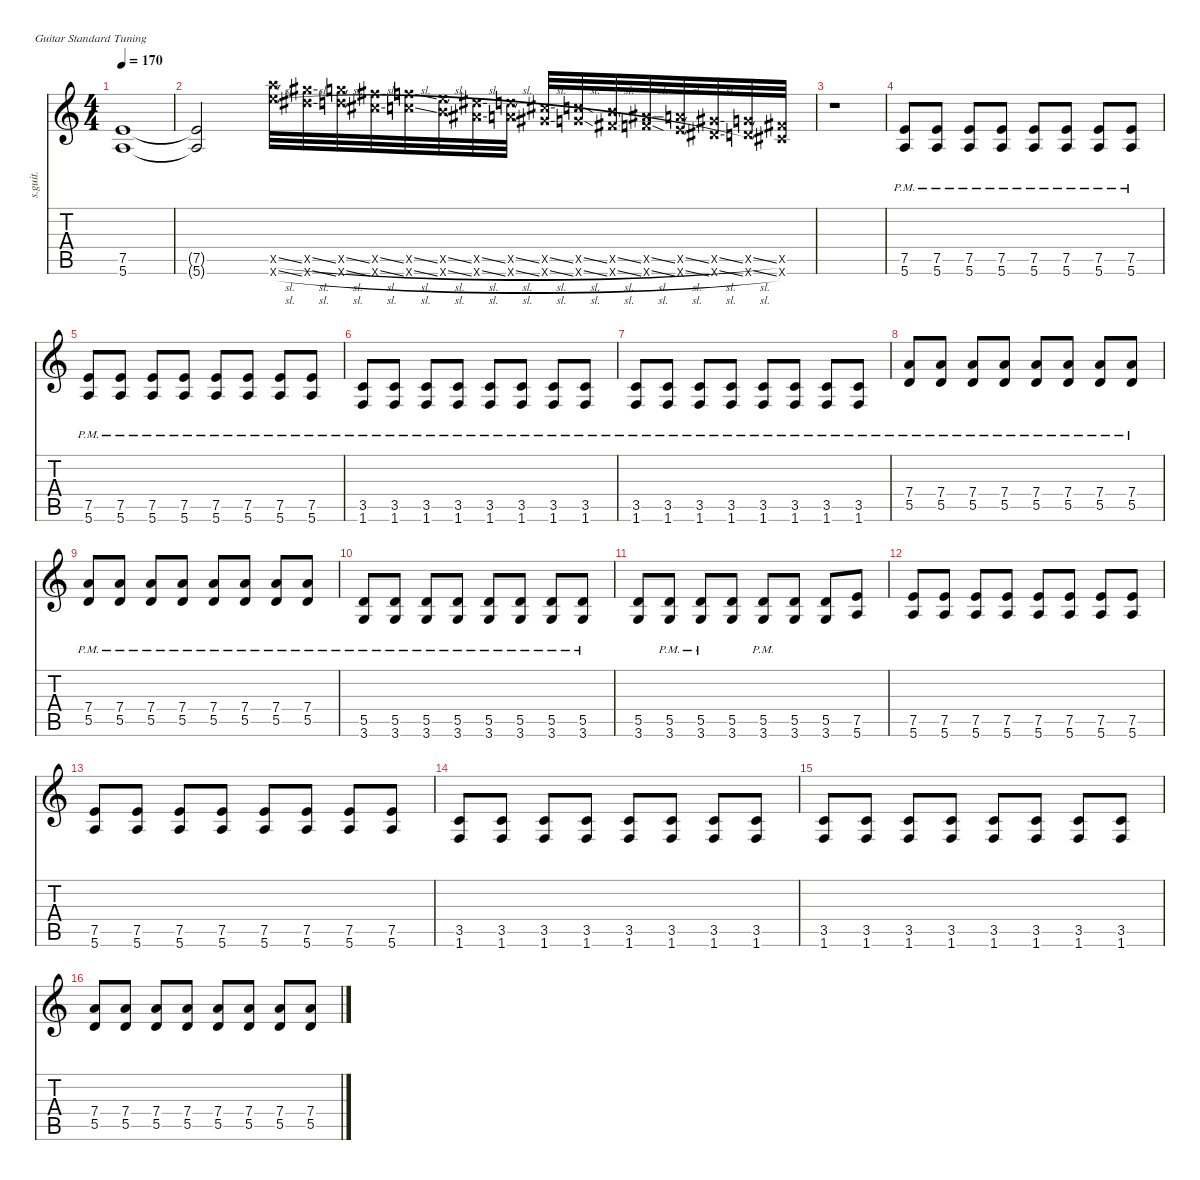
\defaultSystemsLayout 4
\hideDynamics
\bracketExtendMode nobrackets
\track ("Rythm Guitar Dist." "s.guit.") {instrument distortionguitar}
\staff {score tabs}
\tuning (E4 B3 G3 D3 A2 E2)
\ts (4 4)
\tempo 170
\clef g2
\ks c
(7.5 5.6).1{lyrics (0 "") lyrics (1 "") lyrics (2 "") lyrics (3 "") lyrics (4 "") dy f} |
(7.5{t} 5.6{t}).2{lyrics (0 "") lyrics (1 "") lyrics (2 "") lyrics (3 "") lyrics (4 "")} (24.5{sl x} 24.6{sl x}).32{lyrics (0 "") lyrics (1 "") lyrics (2 "") lyrics (3 "") lyrics (4 "")} (23.6{sl x acc #} 23.5{sl x acc #}).32{lyrics (0 "") lyrics (1 "") lyrics (2 "") lyrics (3 "") lyrics (4 "")} (22.5{sl x} 22.6{sl x}).32{lyrics (0 "") lyrics (1 "") lyrics (2 "") lyrics (3 "") lyrics (4 "")} (21.5{sl x acc #} 21.6{sl x acc #}).32{lyrics (0 "") lyrics (1 "") lyrics (2 "") lyrics (3 "") lyrics (4 "")} (20.5{sl x} 20.6{sl x}).32{lyrics (0 "") lyrics (1 "") lyrics (2 "") lyrics (3 "") lyrics (4 "")} (19.6{sl x} 19.5{sl x}).32{lyrics (0 "") lyrics (1 "") lyrics (2 "") lyrics (3 "") lyrics (4 "")} (18.5{sl x acc #} 18.6{sl x acc #}).32{lyrics (0 "") lyrics (1 "") lyrics (2 "") lyrics (3 "") lyrics (4 "")} (17.5{sl x} 17.6{sl x}).32{lyrics (0 "") lyrics (1 "") lyrics (2 "") lyrics (3 "") lyrics (4 "")} (16.5{sl x acc #} 16.6{sl x acc #}).32{lyrics (0 "") lyrics (1 "") lyrics (2 "") lyrics (3 "") lyrics (4 "")} (15.6{sl x} 15.5{sl x}).32{lyrics (0 "") lyrics (1 "") lyrics (2 "") lyrics (3 "") lyrics (4 "")} (14.5{sl x} 14.6{sl x acc #}).32{lyrics (0 "") lyrics (1 "") lyrics (2 "") lyrics (3 "") lyrics (4 "")} (13.5{sl x acc #} 13.6{sl x}).32{lyrics (0 "") lyrics (1 "") lyrics (2 "") lyrics (3 "") lyrics (4 "")} (12.5{sl x} 12.6{sl x}).32{lyrics (0 "") lyrics (1 "") lyrics (2 "") lyrics (3 "") lyrics (4 "")} (11.6{sl x acc #} 11.5{sl x acc #}).32{lyrics (0 "") lyrics (1 "") lyrics (2 "") lyrics (3 "") lyrics (4 "")} (10.5{sl x} 10.6{sl x}).32{lyrics (0 "") lyrics (1 "") lyrics (2 "") lyrics (3 "") lyrics (4 "")} (9.5{x acc #} 9.6{x acc #}).32{lyrics (0 "") lyrics (1 "") lyrics (2 "") lyrics (3 "") lyrics (4 "")} |
r.1 |
(7.5{pm} 5.6{pm}).8{lyrics (0 "") lyrics (1 "") lyrics (2 "") lyrics (3 "") lyrics (4 "")} (7.5{pm} 5.6{pm}).8{lyrics (0 "") lyrics (1 "") lyrics (2 "") lyrics (3 "") lyrics (4 "")} (7.5{pm} 5.6{pm}).8{lyrics (0 "") lyrics (1 "") lyrics (2 "") lyrics (3 "") lyrics (4 "")} (7.5{pm} 5.6{pm}).8{lyrics (0 "") lyrics (1 "") lyrics (2 "") lyrics (3 "") lyrics (4 "")} (7.5{pm} 5.6{pm}).8{lyrics (0 "") lyrics (1 "") lyrics (2 "") lyrics (3 "") lyrics (4 "")} (7.5{pm} 5.6{pm}).8{lyrics (0 "") lyrics (1 "") lyrics (2 "") lyrics (3 "") lyrics (4 "")} (7.5{pm} 5.6{pm}).8{lyrics (0 "") lyrics (1 "") lyrics (2 "") lyrics (3 "") lyrics (4 "")} (7.5{pm} 5.6{pm}).8{lyrics (0 "") lyrics (1 "") lyrics (2 "") lyrics (3 "") lyrics (4 "")} |
(7.5{pm} 5.6{pm}).8{lyrics (0 "") lyrics (1 "") lyrics (2 "") lyrics (3 "") lyrics (4 "")} (7.5{pm} 5.6{pm}).8{lyrics (0 "") lyrics (1 "") lyrics (2 "") lyrics (3 "") lyrics (4 "")} (7.5{pm} 5.6{pm}).8{lyrics (0 "") lyrics (1 "") lyrics (2 "") lyrics (3 "") lyrics (4 "")} (7.5{pm} 5.6{pm}).8{lyrics (0 "") lyrics (1 "") lyrics (2 "") lyrics (3 "") lyrics (4 "")} (7.5{pm} 5.6{pm}).8{lyrics (0 "") lyrics (1 "") lyrics (2 "") lyrics (3 "") lyrics (4 "")} (7.5{pm} 5.6{pm}).8{lyrics (0 "") lyrics (1 "") lyrics (2 "") lyrics (3 "") lyrics (4 "")} (7.5{pm} 5.6{pm}).8{lyrics (0 "") lyrics (1 "") lyrics (2 "") lyrics (3 "") lyrics (4 "")} (7.5{pm} 5.6{pm}).8{lyrics (0 "") lyrics (1 "") lyrics (2 "") lyrics (3 "") lyrics (4 "")} |
(3.5{pm} 1.6{pm}).8{lyrics (0 "") lyrics (1 "") lyrics (2 "") lyrics (3 "") lyrics (4 "")} (3.5{pm} 1.6{pm}).8{lyrics (0 "") lyrics (1 "") lyrics (2 "") lyrics (3 "") lyrics (4 "")} (3.5{pm} 1.6{pm}).8{lyrics (0 "") lyrics (1 "") lyrics (2 "") lyrics (3 "") lyrics (4 "")} (3.5{pm} 1.6{pm}).8{lyrics (0 "") lyrics (1 "") lyrics (2 "") lyrics (3 "") lyrics (4 "")} (3.5{pm} 1.6{pm}).8{lyrics (0 "") lyrics (1 "") lyrics (2 "") lyrics (3 "") lyrics (4 "")} (3.5{pm} 1.6{pm}).8{lyrics (0 "") lyrics (1 "") lyrics (2 "") lyrics (3 "") lyrics (4 "")} (3.5{pm} 1.6{pm}).8{lyrics (0 "") lyrics (1 "") lyrics (2 "") lyrics (3 "") lyrics (4 "")} (3.5{pm} 1.6{pm}).8{lyrics (0 "") lyrics (1 "") lyrics (2 "") lyrics (3 "") lyrics (4 "")} |
(3.5{pm} 1.6{pm}).8{lyrics (0 "") lyrics (1 "") lyrics (2 "") lyrics (3 "") lyrics (4 "")} (3.5{pm} 1.6{pm}).8{lyrics (0 "") lyrics (1 "") lyrics (2 "") lyrics (3 "") lyrics (4 "")} (3.5{pm} 1.6{pm}).8{lyrics (0 "") lyrics (1 "") lyrics (2 "") lyrics (3 "") lyrics (4 "")} (3.5{pm} 1.6{pm}).8{lyrics (0 "") lyrics (1 "") lyrics (2 "") lyrics (3 "") lyrics (4 "")} (3.5{pm} 1.6{pm}).8{lyrics (0 "") lyrics (1 "") lyrics (2 "") lyrics (3 "") lyrics (4 "")} (3.5{pm} 1.6{pm}).8{lyrics (0 "") lyrics (1 "") lyrics (2 "") lyrics (3 "") lyrics (4 "")} (3.5{pm} 1.6{pm}).8{lyrics (0 "") lyrics (1 "") lyrics (2 "") lyrics (3 "") lyrics (4 "")} (3.5{pm} 1.6{pm}).8{lyrics (0 "") lyrics (1 "") lyrics (2 "") lyrics (3 "") lyrics (4 "")} |
(7.4{pm} 5.5{pm}).8{lyrics (0 "") lyrics (1 "") lyrics (2 "") lyrics (3 "") lyrics (4 "")} (7.4{pm} 5.5{pm}).8{lyrics (0 "") lyrics (1 "") lyrics (2 "") lyrics (3 "") lyrics (4 "")} (7.4{pm} 5.5{pm}).8{lyrics (0 "") lyrics (1 "") lyrics (2 "") lyrics (3 "") lyrics (4 "")} (7.4{pm} 5.5{pm}).8{lyrics (0 "") lyrics (1 "") lyrics (2 "") lyrics (3 "") lyrics (4 "")} (7.4{pm} 5.5{pm}).8{lyrics (0 "") lyrics (1 "") lyrics (2 "") lyrics (3 "") lyrics (4 "")} (7.4{pm} 5.5{pm}).8{lyrics (0 "") lyrics (1 "") lyrics (2 "") lyrics (3 "") lyrics (4 "")} (7.4{pm} 5.5{pm}).8{lyrics (0 "") lyrics (1 "") lyrics (2 "") lyrics (3 "") lyrics (4 "")} (7.4{pm} 5.5{pm}).8{lyrics (0 "") lyrics (1 "") lyrics (2 "") lyrics (3 "") lyrics (4 "")} |
(7.4{pm} 5.5{pm}).8{lyrics (0 "") lyrics (1 "") lyrics (2 "") lyrics (3 "") lyrics (4 "")} (7.4{pm} 5.5{pm}).8{lyrics (0 "") lyrics (1 "") lyrics (2 "") lyrics (3 "") lyrics (4 "")} (7.4{pm} 5.5{pm}).8{lyrics (0 "") lyrics (1 "") lyrics (2 "") lyrics (3 "") lyrics (4 "")} (7.4{pm} 5.5{pm}).8{lyrics (0 "") lyrics (1 "") lyrics (2 "") lyrics (3 "") lyrics (4 "")} (7.4{pm} 5.5{pm}).8{lyrics (0 "") lyrics (1 "") lyrics (2 "") lyrics (3 "") lyrics (4 "")} (7.4{pm} 5.5{pm}).8{lyrics (0 "") lyrics (1 "") lyrics (2 "") lyrics (3 "") lyrics (4 "")} (7.4{pm} 5.5{pm}).8{lyrics (0 "") lyrics (1 "") lyrics (2 "") lyrics (3 "") lyrics (4 "")} (7.4{pm} 5.5{pm}).8{lyrics (0 "") lyrics (1 "") lyrics (2 "") lyrics (3 "") lyrics (4 "")} |
(5.5{pm} 3.6{pm}).8{lyrics (0 "") lyrics (1 "") lyrics (2 "") lyrics (3 "") lyrics (4 "")} (5.5{pm} 3.6{pm}).8{lyrics (0 "") lyrics (1 "") lyrics (2 "") lyrics (3 "") lyrics (4 "")} (5.5{pm} 3.6{pm}).8{lyrics (0 "") lyrics (1 "") lyrics (2 "") lyrics (3 "") lyrics (4 "")} (5.5{pm} 3.6{pm}).8{lyrics (0 "") lyrics (1 "") lyrics (2 "") lyrics (3 "") lyrics (4 "")} (5.5{pm} 3.6{pm}).8{lyrics (0 "") lyrics (1 "") lyrics (2 "") lyrics (3 "") lyrics (4 "")} (5.5{pm} 3.6{pm}).8{lyrics (0 "") lyrics (1 "") lyrics (2 "") lyrics (3 "") lyrics (4 "")} (5.5{pm} 3.6{pm}).8{lyrics (0 "") lyrics (1 "") lyrics (2 "") lyrics (3 "") lyrics (4 "")} (5.5{pm} 3.6{pm}).8{lyrics (0 "") lyrics (1 "") lyrics (2 "") lyrics (3 "") lyrics (4 "")} |
(5.5 3.6).8{lyrics (0 "") lyrics (1 "") lyrics (2 "") lyrics (3 "") lyrics (4 "")} (5.5{pm} 3.6{pm}).8{lyrics (0 "") lyrics (1 "") lyrics (2 "") lyrics (3 "") lyrics (4 "")} (5.5{pm} 3.6{pm}).8{lyrics (0 "") lyrics (1 "") lyrics (2 "") lyrics (3 "") lyrics (4 "")} (5.5 3.6).8{lyrics (0 "") lyrics (1 "") lyrics (2 "") lyrics (3 "") lyrics (4 "")} (5.5{pm} 3.6{pm}).8{lyrics (0 "") lyrics (1 "") lyrics (2 "") lyrics (3 "") lyrics (4 "")} (5.5 3.6).8{lyrics (0 "") lyrics (1 "") lyrics (2 "") lyrics (3 "") lyrics (4 "")} (5.5 3.6).8{lyrics (0 "") lyrics (1 "") lyrics (2 "") lyrics (3 "") lyrics (4 "")} (7.5 5.6).8{lyrics (0 "") lyrics (1 "") lyrics (2 "") lyrics (3 "") lyrics (4 "")} |
(7.5 5.6).8{lyrics (0 "") lyrics (1 "") lyrics (2 "") lyrics (3 "") lyrics (4 "")} (7.5 5.6).8{lyrics (0 "") lyrics (1 "") lyrics (2 "") lyrics (3 "") lyrics (4 "")} (7.5 5.6).8{lyrics (0 "") lyrics (1 "") lyrics (2 "") lyrics (3 "") lyrics (4 "")} (7.5 5.6).8{lyrics (0 "") lyrics (1 "") lyrics (2 "") lyrics (3 "") lyrics (4 "")} (7.5 5.6).8{lyrics (0 "") lyrics (1 "") lyrics (2 "") lyrics (3 "") lyrics (4 "")} (7.5 5.6).8{lyrics (0 "") lyrics (1 "") lyrics (2 "") lyrics (3 "") lyrics (4 "")} (7.5 5.6).8{lyrics (0 "") lyrics (1 "") lyrics (2 "") lyrics (3 "") lyrics (4 "")} (7.5 5.6).8{lyrics (0 "") lyrics (1 "") lyrics (2 "") lyrics (3 "") lyrics (4 "")} |
(7.5 5.6).8{lyrics (0 "") lyrics (1 "") lyrics (2 "") lyrics (3 "") lyrics (4 "")} (7.5 5.6).8{lyrics (0 "") lyrics (1 "") lyrics (2 "") lyrics (3 "") lyrics (4 "")} (7.5 5.6).8{lyrics (0 "") lyrics (1 "") lyrics (2 "") lyrics (3 "") lyrics (4 "")} (7.5 5.6).8{lyrics (0 "") lyrics (1 "") lyrics (2 "") lyrics (3 "") lyrics (4 "")} (7.5 5.6).8{lyrics (0 "") lyrics (1 "") lyrics (2 "") lyrics (3 "") lyrics (4 "")} (7.5 5.6).8{lyrics (0 "") lyrics (1 "") lyrics (2 "") lyrics (3 "") lyrics (4 "")} (7.5 5.6).8{lyrics (0 "") lyrics (1 "") lyrics (2 "") lyrics (3 "") lyrics (4 "")} (7.5 5.6).8{lyrics (0 "") lyrics (1 "") lyrics (2 "") lyrics (3 "") lyrics (4 "")} |
(3.5 1.6).8{lyrics (0 "") lyrics (1 "") lyrics (2 "") lyrics (3 "") lyrics (4 "")} (3.5 1.6).8{lyrics (0 "") lyrics (1 "") lyrics (2 "") lyrics (3 "") lyrics (4 "")} (3.5 1.6).8{lyrics (0 "") lyrics (1 "") lyrics (2 "") lyrics (3 "") lyrics (4 "")} (3.5 1.6).8{lyrics (0 "") lyrics (1 "") lyrics (2 "") lyrics (3 "") lyrics (4 "")} (3.5 1.6).8{lyrics (0 "") lyrics (1 "") lyrics (2 "") lyrics (3 "") lyrics (4 "")} (3.5 1.6).8{lyrics (0 "") lyrics (1 "") lyrics (2 "") lyrics (3 "") lyrics (4 "")} (3.5 1.6).8{lyrics (0 "") lyrics (1 "") lyrics (2 "") lyrics (3 "") lyrics (4 "")} (3.5 1.6).8{lyrics (0 "") lyrics (1 "") lyrics (2 "") lyrics (3 "") lyrics (4 "")} |
(3.5 1.6).8{lyrics (0 "") lyrics (1 "") lyrics (2 "") lyrics (3 "") lyrics (4 "")} (3.5 1.6).8{lyrics (0 "") lyrics (1 "") lyrics (2 "") lyrics (3 "") lyrics (4 "")} (3.5 1.6).8{lyrics (0 "") lyrics (1 "") lyrics (2 "") lyrics (3 "") lyrics (4 "")} (3.5 1.6).8{lyrics (0 "") lyrics (1 "") lyrics (2 "") lyrics (3 "") lyrics (4 "")} (3.5 1.6).8{lyrics (0 "") lyrics (1 "") lyrics (2 "") lyrics (3 "") lyrics (4 "")} (3.5 1.6).8{lyrics (0 "") lyrics (1 "") lyrics (2 "") lyrics (3 "") lyrics (4 "")} (3.5 1.6).8{lyrics (0 "") lyrics (1 "") lyrics (2 "") lyrics (3 "") lyrics (4 "")} (3.5 1.6).8{lyrics (0 "") lyrics (1 "") lyrics (2 "") lyrics (3 "") lyrics (4 "")} |
(7.4 5.5).8{lyrics (0 "") lyrics (1 "") lyrics (2 "") lyrics (3 "") lyrics (4 "")} (7.4 5.5).8{lyrics (0 "") lyrics (1 "") lyrics (2 "") lyrics (3 "") lyrics (4 "")} (7.4 5.5).8{lyrics (0 "") lyrics (1 "") lyrics (2 "") lyrics (3 "") lyrics (4 "")} (7.4 5.5).8{lyrics (0 "") lyrics (1 "") lyrics (2 "") lyrics (3 "") lyrics (4 "")} (7.4 5.5).8{lyrics (0 "") lyrics (1 "") lyrics (2 "") lyrics (3 "") lyrics (4 "")} (7.4 5.5).8{lyrics (0 "") lyrics (1 "") lyrics (2 "") lyrics (3 "") lyrics (4 "")} (7.4 5.5).8{lyrics (0 "") lyrics (1 "") lyrics (2 "") lyrics (3 "") lyrics (4 "")} (7.4 5.5).8{lyrics (0 "") lyrics (1 "") lyrics (2 "") lyrics (3 "") lyrics (4 "")}
